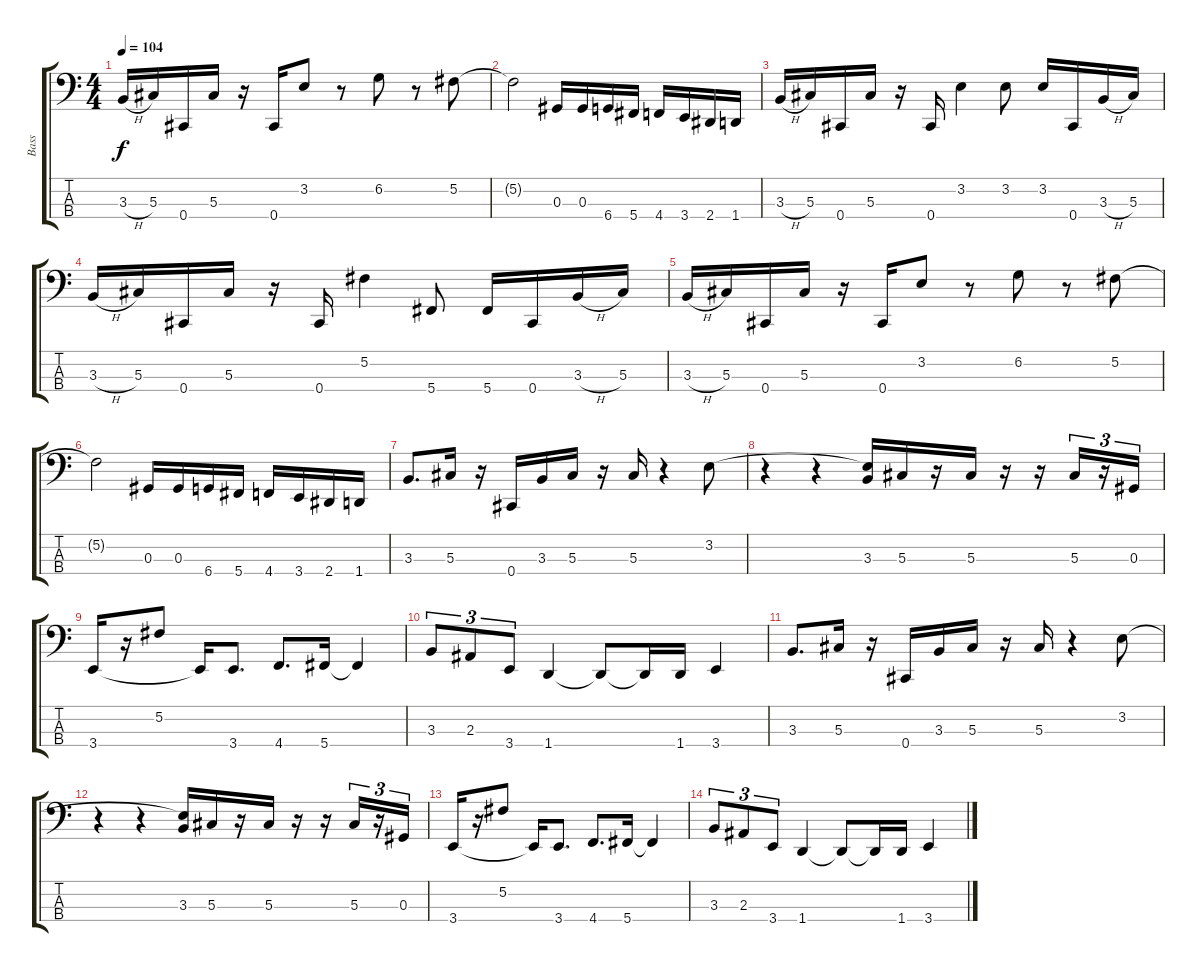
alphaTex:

\track ("Bass" "Bass") {instrument electricbasspick}
\staff {score tabs}
\tuning (Gb2 Db2 Ab1 Db1) {hide}
\ts (4 4)
\tempo 104
\clef f4
\ks c
3.3{h}.16{dy f} 5.3.16 0.4.16 5.3.16 r.16 0.4.16 3.2.8 r.8 6.2.8 r.8 5.2.8 |
5.2{t}.2 0.3.16 0.3.16 6.4.16 5.4.16 4.4.16 3.4.16 2.4.16 1.4.16 |
3.3{h}.16 5.3.16 0.4.16 5.3.16 r.16 0.4.16 3.2.4 3.2.8 3.2.16 0.4.16 3.3{h}.16 5.3.16 |
3.3{h}.16 5.3.16 0.4.16 5.3.16 r.16 0.4.16 5.2.4 5.4.8 5.4.16 0.4.16 3.3{h}.16 5.3.16 |
3.3{h}.16 5.3.16 0.4.16 5.3.16 r.16 0.4.16 3.2.8 r.8 6.2.8 r.8 5.2.8 |
5.2{t}.2 0.3.16 0.3.16 6.4.16 5.4.16 4.4.16 3.4.16 2.4.16 1.4.16 |
3.3.8{d} 5.3.16 r.16 0.4.16 3.3.16 5.3.16 r.16 5.3.16 r.4 3.2.8 |
r.4 r.4 (3.2{t} 3.3).16 5.3.16 r.16 5.3.16 r.16 r.16 5.3.16{tu (3 2)} r.16{tu (3 2)} 0.3.16{tu (3 2)} |
3.4.16 r.16 5.2.8 3.4{t}.16 3.4.8{d} 4.4.8{d} 5.4.16 5.4{t}.4 |
3.3.8{tu (3 2)} 2.3.8{tu (3 2)} 3.4.8{tu (3 2)} 1.4.4 1.4{t}.8 1.4{t}.16 1.4.16 3.4.4 |
3.3.8{d} 5.3.16 r.16 0.4.16 3.3.16 5.3.16 r.16 5.3.16 r.4 3.2.8 |
r.4 r.4 (3.2{t} 3.3).16 5.3.16 r.16 5.3.16 r.16 r.16 5.3.16{tu (3 2)} r.16{tu (3 2)} 0.3.16{tu (3 2)} |
3.4.16 r.16 5.2.8 3.4{t}.16 3.4.8{d} 4.4.8{d} 5.4.16 5.4{t}.4 |
3.3.8{tu (3 2)} 2.3.8{tu (3 2)} 3.4.8{tu (3 2)} 1.4.4 1.4{t}.8 1.4{t}.16 1.4.16 3.4.4
